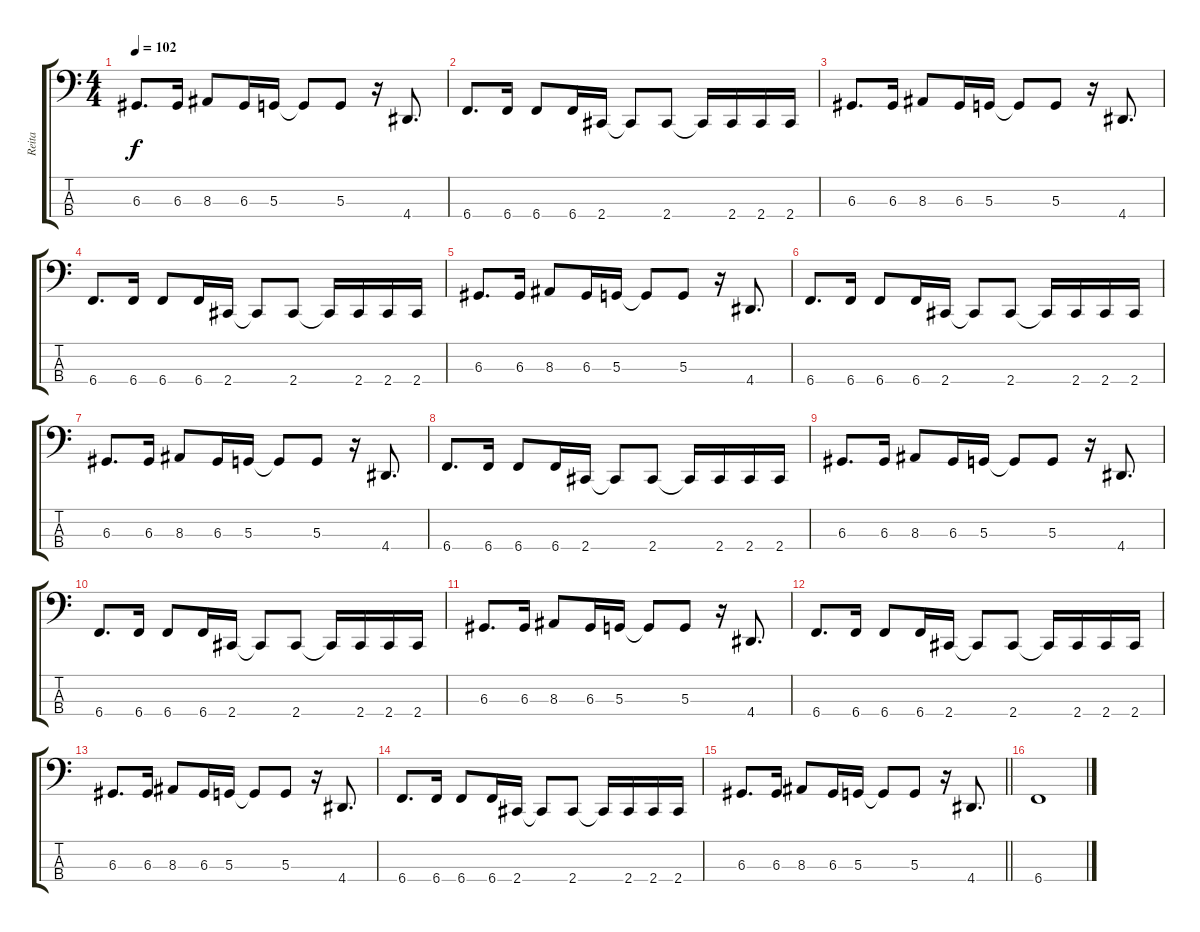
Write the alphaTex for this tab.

\track ("Reita" "Reita") {instrument electricbasspick}
\staff {score tabs}
\tuning (C2 G1 D1 B0) {hide}
\ts (4 4)
\tempo 102
\clef f4
\ks c
6.3.8{d dy f} 6.3.16 8.3.8 6.3.16 5.3.16 5.3{t}.8 5.3.8 r.16 4.4.8{d} |
6.4.8{d} 6.4.16 6.4.8 6.4.16 2.4.16 2.4{t}.8 2.4.8 2.4{t}.16 2.4.16 2.4.16 2.4.16 |
6.3.8{d} 6.3.16 8.3.8 6.3.16 5.3.16 5.3{t}.8 5.3.8 r.16 4.4.8{d} |
6.4.8{d} 6.4.16 6.4.8 6.4.16 2.4.16 2.4{t}.8 2.4.8 2.4{t}.16 2.4.16 2.4.16 2.4.16 |
6.3.8{d} 6.3.16 8.3.8 6.3.16 5.3.16 5.3{t}.8 5.3.8 r.16 4.4.8{d} |
6.4.8{d} 6.4.16 6.4.8 6.4.16 2.4.16 2.4{t}.8 2.4.8 2.4{t}.16 2.4.16 2.4.16 2.4.16 |
6.3.8{d} 6.3.16 8.3.8 6.3.16 5.3.16 5.3{t}.8 5.3.8 r.16 4.4.8{d} |
6.4.8{d} 6.4.16 6.4.8 6.4.16 2.4.16 2.4{t}.8 2.4.8 2.4{t}.16 2.4.16 2.4.16 2.4.16 |
6.3.8{d} 6.3.16 8.3.8 6.3.16 5.3.16 5.3{t}.8 5.3.8 r.16 4.4.8{d} |
6.4.8{d} 6.4.16 6.4.8 6.4.16 2.4.16 2.4{t}.8 2.4.8 2.4{t}.16 2.4.16 2.4.16 2.4.16 |
6.3.8{d} 6.3.16 8.3.8 6.3.16 5.3.16 5.3{t}.8 5.3.8 r.16 4.4.8{d} |
6.4.8{d} 6.4.16 6.4.8 6.4.16 2.4.16 2.4{t}.8 2.4.8 2.4{t}.16 2.4.16 2.4.16 2.4.16 |
6.3.8{d} 6.3.16 8.3.8 6.3.16 5.3.16 5.3{t}.8 5.3.8 r.16 4.4.8{d} |
6.4.8{d} 6.4.16 6.4.8 6.4.16 2.4.16 2.4{t}.8 2.4.8 2.4{t}.16 2.4.16 2.4.16 2.4.16 |
\barLineRight lightlight
6.3.8{d} 6.3.16 8.3.8 6.3.16 5.3.16 5.3{t}.8 5.3.8 r.16 4.4.8{d} |
6.4.1
